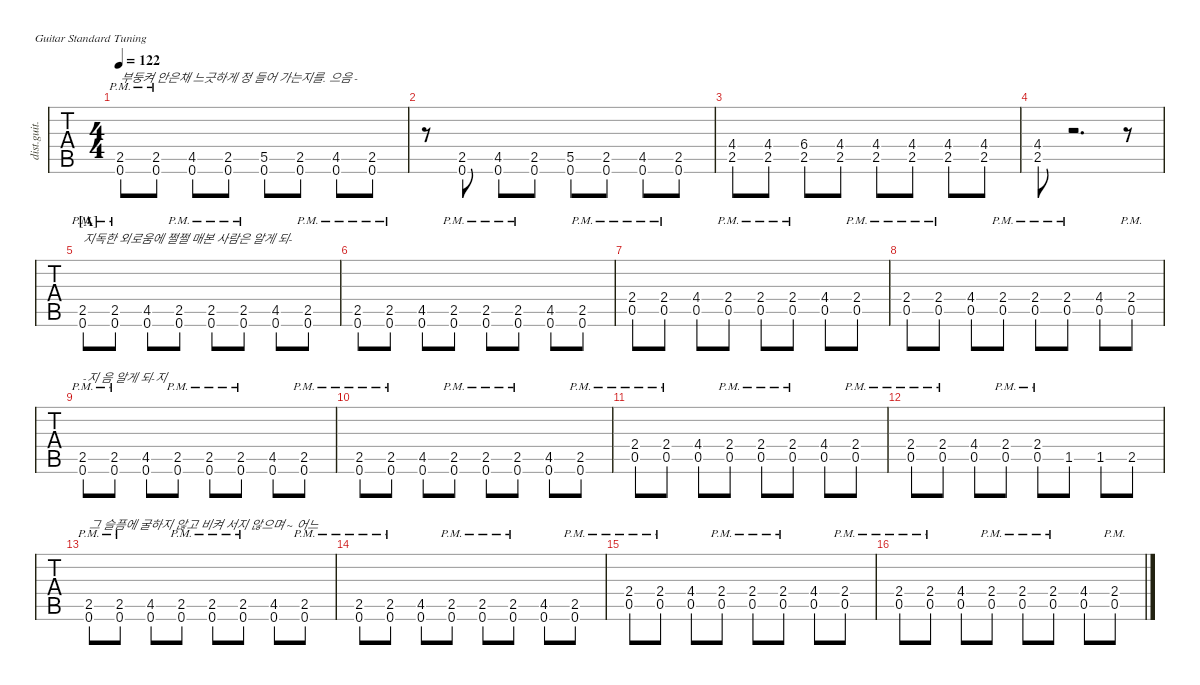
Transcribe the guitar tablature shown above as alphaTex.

\defaultSystemsLayout 4
\hideDynamics
\bracketExtendMode nobrackets
\track ("2nd Guitar" "dist.guit.") {defaultSystemsLayout 4 instrument distortionguitar}
\staff {tabs}
\tuning (E4 B3 G3 D3 A2 E2)
\ts (4 4)
\tempo 122
\clef g2
\ks c
(2.5{pm} 0.6{pm}).8{txt "부둥켜 안은채 느긋하게 정 들어 가는지를. 으음 -" dy mf} (2.5{pm} 0.6{pm}).8 (4.5{acc #} 0.6).8 (2.5 0.6).8 (5.5 0.6).8 (2.5 0.6).8 (4.5{acc #} 0.6).8 (2.5 0.6).8 |
r.8 (2.5 0.6).8 (4.5{acc #} 0.6).8 (2.5 0.6).8 (5.5 0.6).8 (2.5 0.6).8 (4.5{acc #} 0.6).8 (2.5 0.6).8 |
(4.4{acc #} 2.5).8 (4.4{acc #} 2.5).8 (6.4{acc #} 2.5).8{dy f} (4.4{acc #} 2.5).8{dy mf} (4.4{acc #} 2.5).8 (4.4{acc #} 2.5).8 (4.4{acc #} 2.5).8 (4.4{acc #} 2.5).8 |
(4.4{acc #} 2.5).8 r.2{d} r.8 |
\section ("A" "")
(2.5{pm} 0.6{pm}).8{txt "지독한 외로움에 쩔쩔 매본 사람은 알게 되-"} (2.5{pm} 0.6{pm}).8 (4.5{acc #} 0.6).8 (2.5{pm} 0.6{pm}).8 (2.5{pm} 0.6{pm}).8 (2.5{pm} 0.6{pm}).8 (4.5{acc #} 0.6).8 (2.5{pm} 0.6{pm}).8 |
(2.5{pm} 0.6{pm}).8 (2.5{pm} 0.6{pm}).8 (4.5{acc #} 0.6).8 (2.5{pm} 0.6{pm}).8 (2.5{pm} 0.6{pm}).8 (2.5{pm} 0.6{pm}).8 (4.5{acc #} 0.6).8 (2.5{pm} 0.6{pm}).8 |
(2.4{pm} 0.5{pm}).8 (2.4{pm} 0.5{pm}).8 (4.4{acc #} 0.5).8 (2.4{pm} 0.5{pm}).8 (2.4{pm} 0.5{pm}).8 (2.4{pm} 0.5{pm}).8 (4.4{acc #} 0.5).8 (2.4{pm} 0.5{pm}).8 |
(2.4{pm} 0.5{pm}).8 (2.4{pm} 0.5{pm}).8 (4.4{acc #} 0.5).8 (2.4{pm} 0.5{pm}).8 (2.4{pm} 0.5{pm}).8 (2.4{pm} 0.5{pm}).8 (4.4{acc #} 0.5).8 (2.4{pm} 0.5{pm}).8 |
(2.5{pm} 0.6{pm}).8{txt "-지 음 알게 되-지"} (2.5{pm} 0.6{pm}).8 (4.5{acc #} 0.6).8 (2.5{pm} 0.6{pm}).8 (2.5{pm} 0.6{pm}).8 (2.5{pm} 0.6{pm}).8 (4.5{acc #} 0.6).8 (2.5{pm} 0.6{pm}).8 |
(2.5{pm} 0.6{pm}).8 (2.5{pm} 0.6{pm}).8 (4.5{acc #} 0.6).8 (2.5{pm} 0.6{pm}).8 (2.5{pm} 0.6{pm}).8 (2.5{pm} 0.6{pm}).8 (4.5{acc #} 0.6).8 (2.5{pm} 0.6{pm}).8 |
(2.4{pm} 0.5{pm}).8 (2.4{pm} 0.5{pm}).8 (4.4{acc #} 0.5).8 (2.4{pm} 0.5{pm}).8 (2.4{pm} 0.5{pm}).8 (2.4{pm} 0.5{pm}).8 (4.4{acc #} 0.5).8 (2.4{pm} 0.5{pm}).8 |
(2.4{pm} 0.5{pm}).8 (2.4{pm} 0.5{pm}).8 (4.4{acc #} 0.5).8 (2.4{pm} 0.5{pm}).8 (2.4{pm} 0.5{pm}).8 1.5{acc #}.8 1.5{acc #}.8 2.5.8 |
(2.5{pm} 0.6{pm}).8{txt "그 슬픔에 굴하지 않고 비켜 서지 않으며 ~ 어느"} (2.5{pm} 0.6{pm}).8 (4.5{acc #} 0.6).8 (2.5{pm} 0.6{pm}).8 (2.5{pm} 0.6{pm}).8 (2.5{pm} 0.6{pm}).8 (4.5{acc #} 0.6).8 (2.5{pm} 0.6{pm}).8 |
(2.5{pm} 0.6{pm}).8 (2.5{pm} 0.6{pm}).8 (4.5{acc #} 0.6).8 (2.5{pm} 0.6{pm}).8 (2.5{pm} 0.6{pm}).8 (2.5{pm} 0.6{pm}).8 (4.5{acc #} 0.6).8 (2.5{pm} 0.6{pm}).8 |
(2.4{pm} 0.5{pm}).8 (2.4{pm} 0.5{pm}).8 (4.4{acc #} 0.5).8 (2.4{pm} 0.5{pm}).8 (2.4{pm} 0.5{pm}).8 (2.4{pm} 0.5{pm}).8 (4.4{acc #} 0.5).8 (2.4{pm} 0.5{pm}).8 |
(2.4{pm} 0.5{pm}).8 (2.4{pm} 0.5{pm}).8 (4.4{acc #} 0.5).8 (2.4{pm} 0.5{pm}).8 (2.4{pm} 0.5{pm}).8 (2.4{pm} 0.5{pm}).8 (4.4{acc #} 0.5).8 (2.4{pm} 0.5{pm}).8
